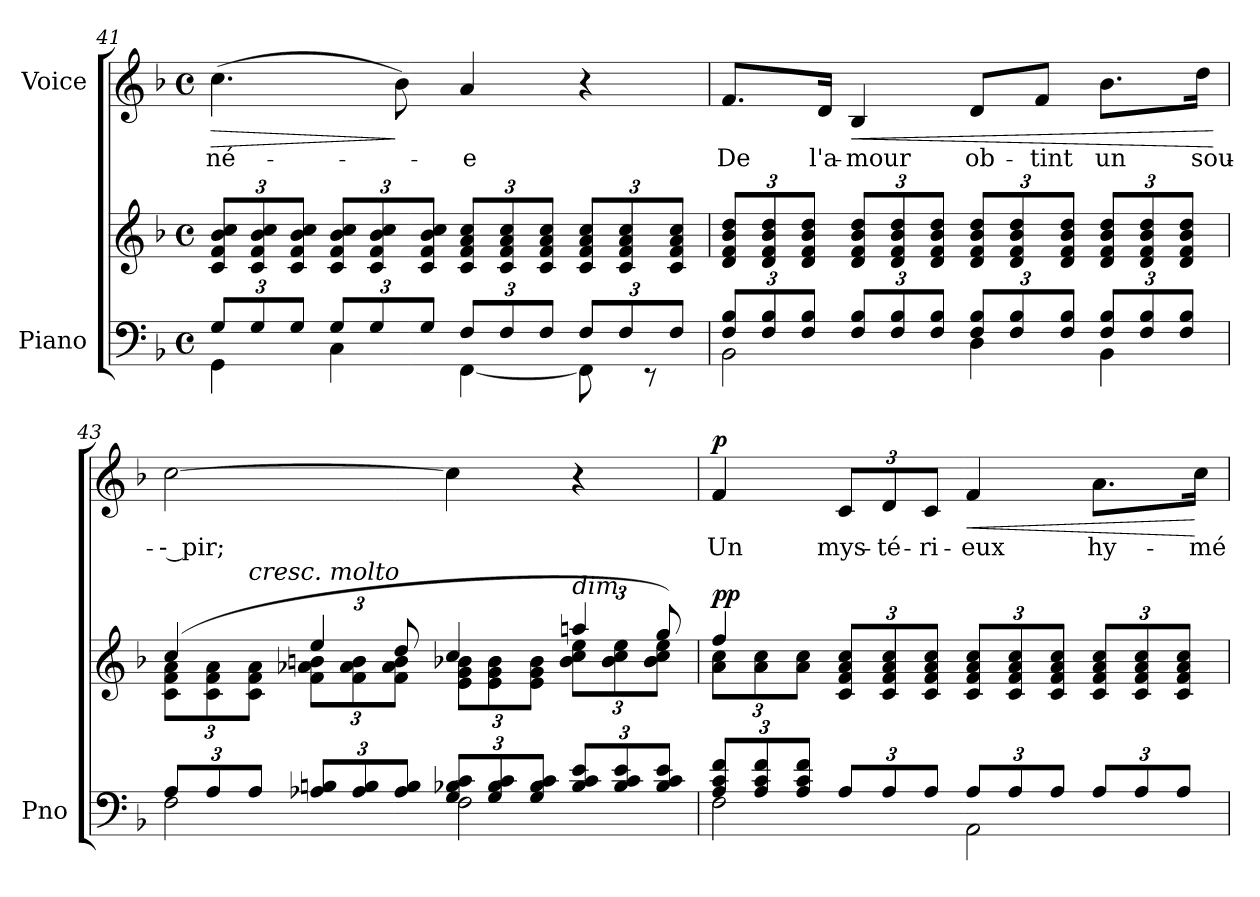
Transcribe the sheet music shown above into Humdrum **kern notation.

**kern	**kern	**dynam	**kern	**text	**dynam
*part2	*part2	*part2	*part1	*part1	*part1
*staff3	*staff2	*staff2/3	*staff1	*staff1	*staff1
*I"Piano	*	*	*I"Voice	*	*
*I'Pno	*	*	*	*	*
*clefF4	*clefG2	*	*clefG2	*	*
*k[b-]	*k[b-]	*	*k[b-]	*	*
*M4/4	*M4/4	*	*M4/4	*	*
*met(c)	*met(c)	*	*met(c)	*	*
*Xbrackettup	*Xbrackettup	*	*	*	*
=41	=41	=41	=41	=41	=41
*^	*	*	*	*	*
!	!	!	!	!	!LO:LY:b	!LO:HP:b
12G/L	4GG\	12c/ 12f/ 12b-/ 12cc/L	.	(>4.cc\	-né-	>
12G/	.	12c/ 12f/ 12b-/ 12cc/	.	.	.	.
12G/J	.	12c/ 12f/ 12b-/ 12cc/J	.	.	.	.
12G/L	4C\	12c/ 12f/ 12b-/ 12cc/L	.	.	.	.
12G/	.	12c/ 12f/ 12b-/ 12cc/	.	.	.	.
.	.	.	.	8b-\)	.	]
12G/J	.	12c/ 12f/ 12b-/ 12cc/J	.	.	.	.
!	!	!	!	!	!LO:LY:b	!
12F/L	[4FF\	12c/ 12f/ 12a/ 12cc/L	.	4a/	-e	.
12F/	.	12c/ 12f/ 12a/ 12cc/	.	.	.	.
12F/J	.	12c/ 12f/ 12a/ 12cc/J	.	.	.	.
12F/L	8FF\]	12c/ 12f/ 12a/ 12cc/L	.	4r	.	.
12F/	.	12c/ 12f/ 12a/ 12cc/	.	.	.	.
.	8r	.	.	.	.	.
12F/J	.	12c/ 12f/ 12a/ 12cc/J	.	.	.	.
=42	=42	=42	=42	=42	=42	=42
!	!	!	!	!	!LO:LY:b	!
12F/ 12B-/L	2BB-\	12d/ 12f/ 12b-/ 12dd/L	.	8.f/L	De	.
12F/ 12B-/	.	12d/ 12f/ 12b-/ 12dd/	.	.	.	.
12F/ 12B-/J	.	12d/ 12f/ 12b-/ 12dd/J	.	.	.	.
!	!	!	!	!	!LO:LY:b	!
.	.	.	.	16d/Jk	l'a-	.
!	!	!	!	!	!LO:LY:b	!LO:HP:b
12F/ 12B-/L	.	12d/ 12f/ 12b-/ 12dd/L	.	4B-/	-mour	<
12F/ 12B-/	.	12d/ 12f/ 12b-/ 12dd/	.	.	.	.
12F/ 12B-/J	.	12d/ 12f/ 12b-/ 12dd/J	.	.	.	.
!	!	!	!	!	!LO:LY:b	!
12F/ 12B-/L	4D\	12d/ 12f/ 12b-/ 12dd/L	.	8d/L	ob-	.
12F/ 12B-/	.	12d/ 12f/ 12b-/ 12dd/	.	.	.	.
!	!	!	!	!	!LO:LY:b	!
.	.	.	.	8f/J	-tint	.
12F/ 12B-/J	.	12d/ 12f/ 12b-/ 12dd/J	.	.	.	.
!	!	!	!	!	!LO:LY:b	!
12F/ 12B-/L	4BB-\	12d/ 12f/ 12b-/ 12dd/L	.	8.b-\L	un	.
12F/ 12B-/	.	12d/ 12f/ 12b-/ 12dd/	.	.	.	.
12F/ 12B-/J	.	12d/ 12f/ 12b-/ 12dd/J	.	.	.	.
!	!	!	!	!	!LO:LY:b	!
.	.	.	.	16dd\Jk	sou-	.
*v	*v	*	*	*	*	*
.	.	.	.	.	[
!!LO:LB:g=z
=43	=43	=43	=43	=43	=43
*^	*^	*	*	*	*
!	!	!	!	!	!	!LO:LY:b	!
12A/L	2F\	(>4cc/	12c\ 12f\ 12a\L	.	[2cc\	-- pir;	.
12A/	.	.	12c\ 12f\ 12a\	.	.	.	.
!	!	!	!LO:TX:a:i:t=cresc. molto	!	!	!	!
12A/J	.	.	12c\ 12f\ 12a\J	.	.	.	.
12A-X/ 12Bn/L	.	6ee/	12f\ 12a-X\ 12bn\L	.	.	.	.
12A-/ 12B/	.	.	12f\ 12a-\ 12b\	.	.	.	.
12A-/ 12B/J	.	12dd/	12f\ 12a-\ 12b\J	.	.	.	.
12G/ 12B-X/ 12c/L	2F\	4cc/	12e\ 12g\ 12b-X\L	.	4cc\]	.	.
12G/ 12B-/ 12c/	.	.	12e\ 12g\ 12b-\	.	.	.	.
12G/ 12B-/ 12c/J	.	.	12e\ 12g\ 12b-\J	.	.	.	.
!	!	!LO:TX:a:i:t=dim.	!	!	!	!	!
12B-/ 12c/ 12e/L	.	6aan/	12b-\ 12cc\ 12ee\L	.	4r	.	.
12B-/ 12c/ 12e/	.	.	12b-\ 12cc\ 12ee\	.	.	.	.
12B-/ 12c/ 12e/J	.	12gg/)	12b-\ 12cc\ 12ee\J	.	.	.	.
=44	=44	=44	=44	=44	=44	=44	=44
!	!	!	!	!LO:DY:a	!	!LO:LY:b	!LO:DY:a
12A/ 12c/ 12f/L	2F\	4ff/	12a\ 12cc\L	pp	4f/	Un	p
12A/ 12c/ 12f/	.	.	12a\ 12cc\	.	.	.	.
12A/ 12c/ 12f/J	.	.	12a\ 12cc\J	.	.	.	.
!	!	!	!	!	!	!LO:LY:b	!
12A/L	.	12c/ 12f/ 12a/ 12cc/L	4rcyy	.	12c/L	mys-	.
!	!	!	!	!	!	!LO:LY:b	!
12A/	.	12c/ 12f/ 12a/ 12cc/	.	.	12d/	-té-	.
!	!	!	!	!	!	!LO:LY:b	!
12A/J	.	12c/ 12f/ 12a/ 12cc/J	.	.	12c/J	-ri-	.
!	!	!	!	!	!	!LO:LY:b	!LO:HP:b
12A/L	2AA\	12c/ 12f/ 12a/ 12cc/L	2rcyy	.	4f/	-eux	<
12A/	.	12c/ 12f/ 12a/ 12cc/	.	.	.	.	.
12A/J	.	12c/ 12f/ 12a/ 12cc/J	.	.	.	.	.
!	!	!	!	!	!	!LO:LY:b	!
12A/L	.	12c/ 12f/ 12a/ 12cc/L	.	.	8.a\L	hy-	.
12A/	.	12c/ 12f/ 12a/ 12cc/	.	.	.	.	.
12A/J	.	12c/ 12f/ 12a/ 12cc/J	.	.	.	.	.
!	!	!	!	!	!	!LO:LY:b	!
.	.	.	.	.	16cc\Jk	-mé-	[
*v	*v	*	*	*	*	*	*
*	*v	*v	*	*	*	*
=	=	=	=	=	=
*-	*-	*-	*-	*-	*-
